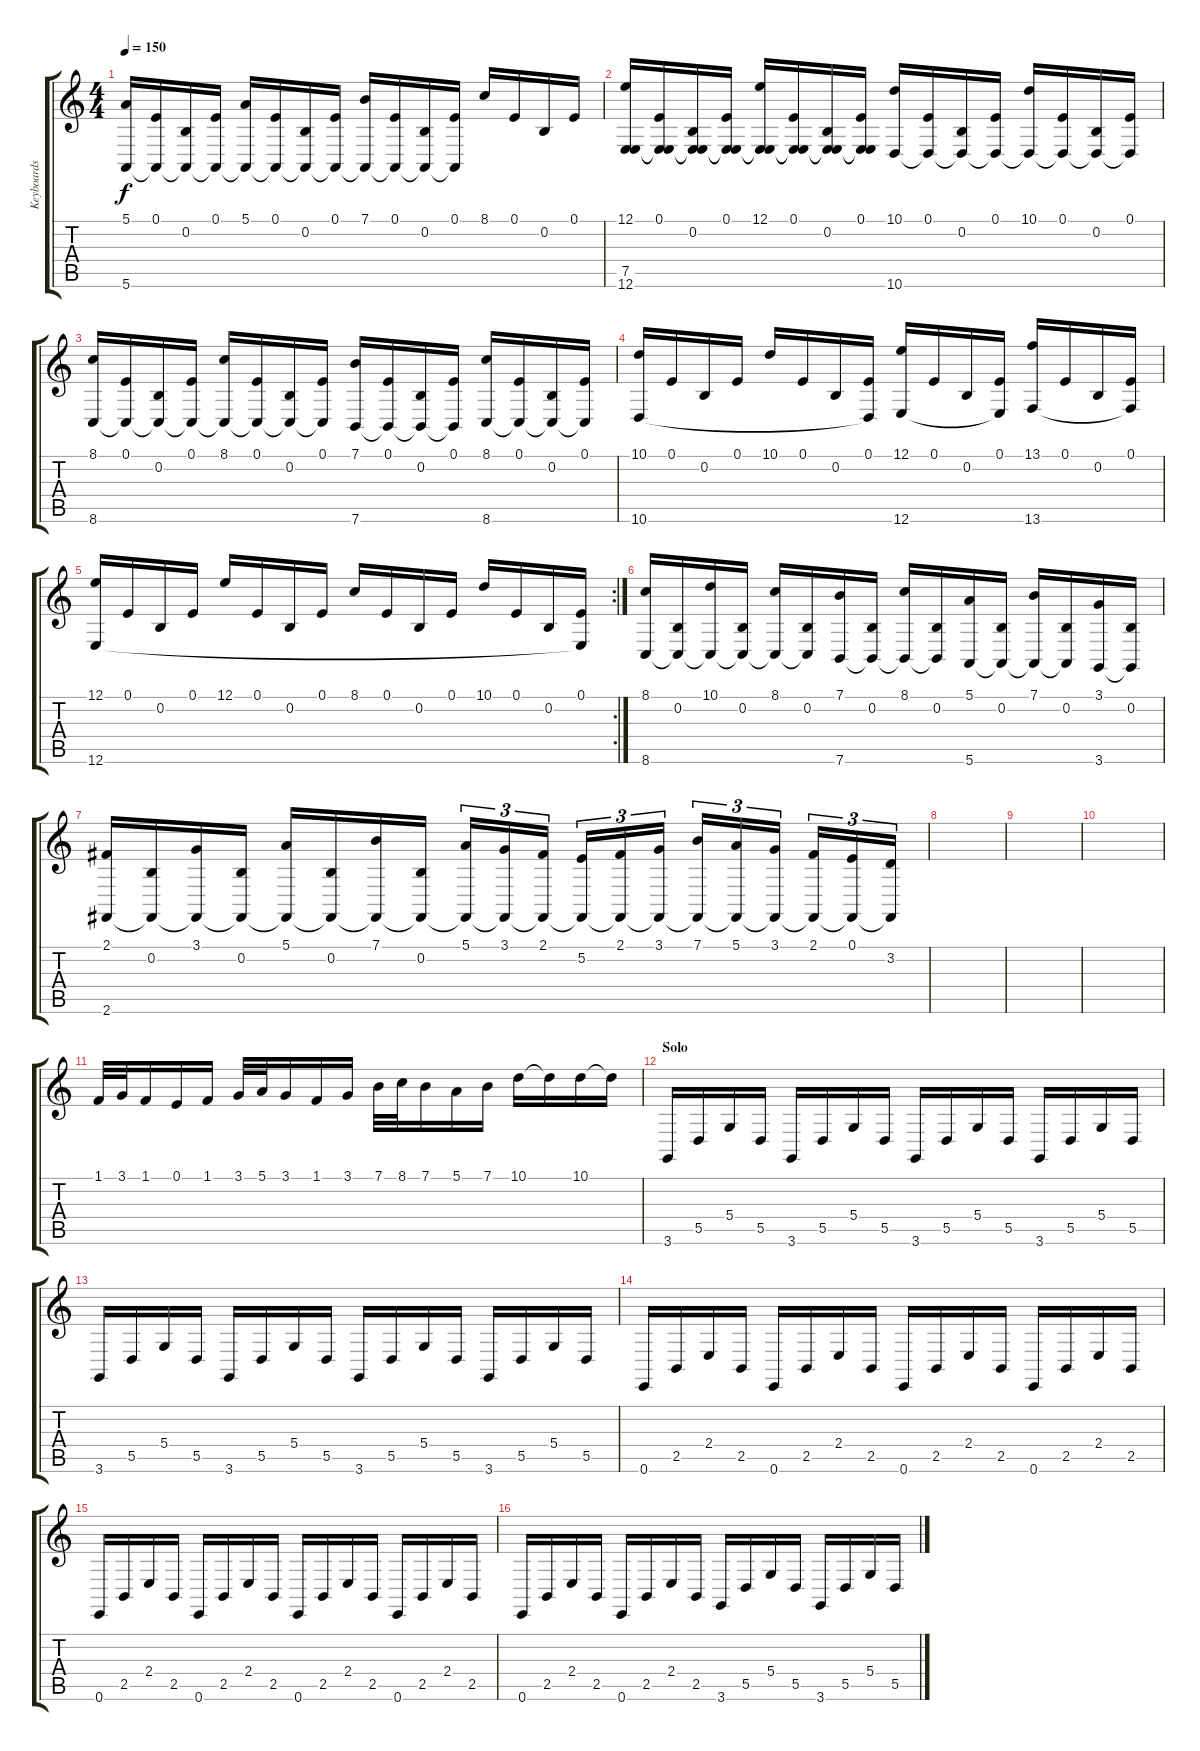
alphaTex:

\track ("Keyboards" "Keyboards") {instrument harpsichord}
\staff {score tabs}
\tuning (E4 B3 G3 D3 A2 E2) {hide}
\ts (4 4)
\tempo 150
\clef g2
\ks c
(5.1 5.6).16{dy f} (0.1 5.6{t}).16 (0.2 5.6{t}).16 (0.1 5.6{t}).16 (5.1 5.6{t}).16 (0.1 5.6{t}).16 (0.2 5.6{t}).16 (0.1 5.6{t}).16 (7.1 5.6{t}).16 (0.1 5.6{t}).16 (0.2 5.6{t}).16 (0.1 5.6{t}).16 8.1.16 0.1.16 0.2.16 0.1.16 |
(12.1 7.5 12.6).16 (0.1 7.5{t} 12.6{t}).16 (0.2 7.5{t} 12.6{t}).16 (0.1 7.5{t} 12.6{t}).16 (12.1 7.5{t} 12.6{t}).16 (0.1 7.5{t} 12.6{t}).16 (0.2 7.5{t} 12.6{t}).16 (0.1 7.5{t} 12.6{t}).16 (10.1 10.6).16 (0.1 10.6{t}).16 (0.2 10.6{t}).16 (0.1 10.6{t}).16 (10.1 10.6{t}).16 (0.1 10.6{t}).16 (0.2 10.6{t}).16 (0.1 10.6{t}).16 |
(8.1 8.6).16 (0.1 8.6{t}).16 (0.2 8.6{t}).16 (0.1 8.6{t}).16 (8.1 8.6{t}).16 (0.1 8.6{t}).16 (0.2 8.6{t}).16 (0.1 8.6{t}).16 (7.1 7.6).16 (0.1 7.6{t}).16 (0.2 7.6{t}).16 (0.1 7.6{t}).16 (8.1 8.6).16 (0.1 8.6{t}).16 (0.2 8.6{t}).16 (0.1 8.6{t}).16 |
(10.1 10.6).16 0.1.16 0.2.16 0.1.16 10.1.16 0.1.16 0.2.16 (0.1 10.6{t}).16 (12.1 12.6).16 0.1.16 0.2.16 (0.1 12.6{t}).16 (13.1 13.6).16 0.1.16 0.2.16 (0.1 13.6{t}).16 |
\rc 2
(12.1 12.6).16 0.1.16 0.2.16 0.1.16 12.1.16 0.1.16 0.2.16 0.1.16 8.1.16 0.1.16 0.2.16 0.1.16 10.1.16 0.1.16 0.2.16 (0.1 12.6{t}).16 |
(8.1 8.6).16 (0.2 8.6{t}).16 (10.1 8.6{t}).16 (0.2 8.6{t}).16 (8.1 8.6{t}).16 (0.2 8.6{t}).16 (7.1 7.6).16 (0.2 7.6{t}).16 (8.1 7.6{t}).16 (0.2 7.6{t}).16 (5.1 5.6).16 (0.2 5.6{t}).16 (7.1 5.6{t}).16 (0.2 5.6{t}).16 (3.1 3.6).16 (0.2 3.6{t}).16 |
(2.1 2.6).16 (0.2 2.6{t}).16 (3.1 2.6{t}).16 (0.2 2.6{t}).16 (5.1 2.6{t}).16 (0.2 2.6{t}).16 (7.1 2.6{t}).16 (0.2 2.6{t}).16 (5.1 2.6{t}).16{tu (3 2)} (3.1 2.6{t}).16{tu (3 2)} (2.1 2.6{t}).16{tu (3 2)} (5.2 2.6{t}).16{tu (3 2)} (2.1 2.6{t}).16{tu (3 2)} (3.1 2.6{t}).16{tu (3 2)} (7.1 2.6{t}).16{tu (3 2)} (5.1 2.6{t}).16{tu (3 2)} (3.1 2.6{t}).16{tu (3 2)} (2.1 2.6{t}).16{tu (3 2)} (0.1 2.6{t}).16{tu (3 2)} (3.2 2.6{t}).16{tu (3 2)} |
|
|
|
1.1.32 3.1.32 1.1.16 0.1.16 1.1.16 3.1.32 5.1.32 3.1.16 1.1.16 3.1.16 7.1.32 8.1.32 7.1.16 5.1.16 7.1.16 10.1.16 10.1{t}.16 10.1.16 10.1{t}.16 |
\section ("" "Solo")
3.6.16 5.5.16 5.4.16 5.5.16 3.6.16 5.5.16 5.4.16 5.5.16 3.6.16 5.5.16 5.4.16 5.5.16 3.6.16 5.5.16 5.4.16 5.5.16 |
3.6.16 5.5.16 5.4.16 5.5.16 3.6.16 5.5.16 5.4.16 5.5.16 3.6.16 5.5.16 5.4.16 5.5.16 3.6.16 5.5.16 5.4.16 5.5.16 |
0.6.16 2.5.16 2.4.16 2.5.16 0.6.16 2.5.16 2.4.16 2.5.16 0.6.16 2.5.16 2.4.16 2.5.16 0.6.16 2.5.16 2.4.16 2.5.16 |
0.6.16 2.5.16 2.4.16 2.5.16 0.6.16 2.5.16 2.4.16 2.5.16 0.6.16 2.5.16 2.4.16 2.5.16 0.6.16 2.5.16 2.4.16 2.5.16 |
0.6.16 2.5.16 2.4.16 2.5.16 0.6.16 2.5.16 2.4.16 2.5.16 3.6.16 5.5.16 5.4.16 5.5.16 3.6.16 5.5.16 5.4.16 5.5.16
